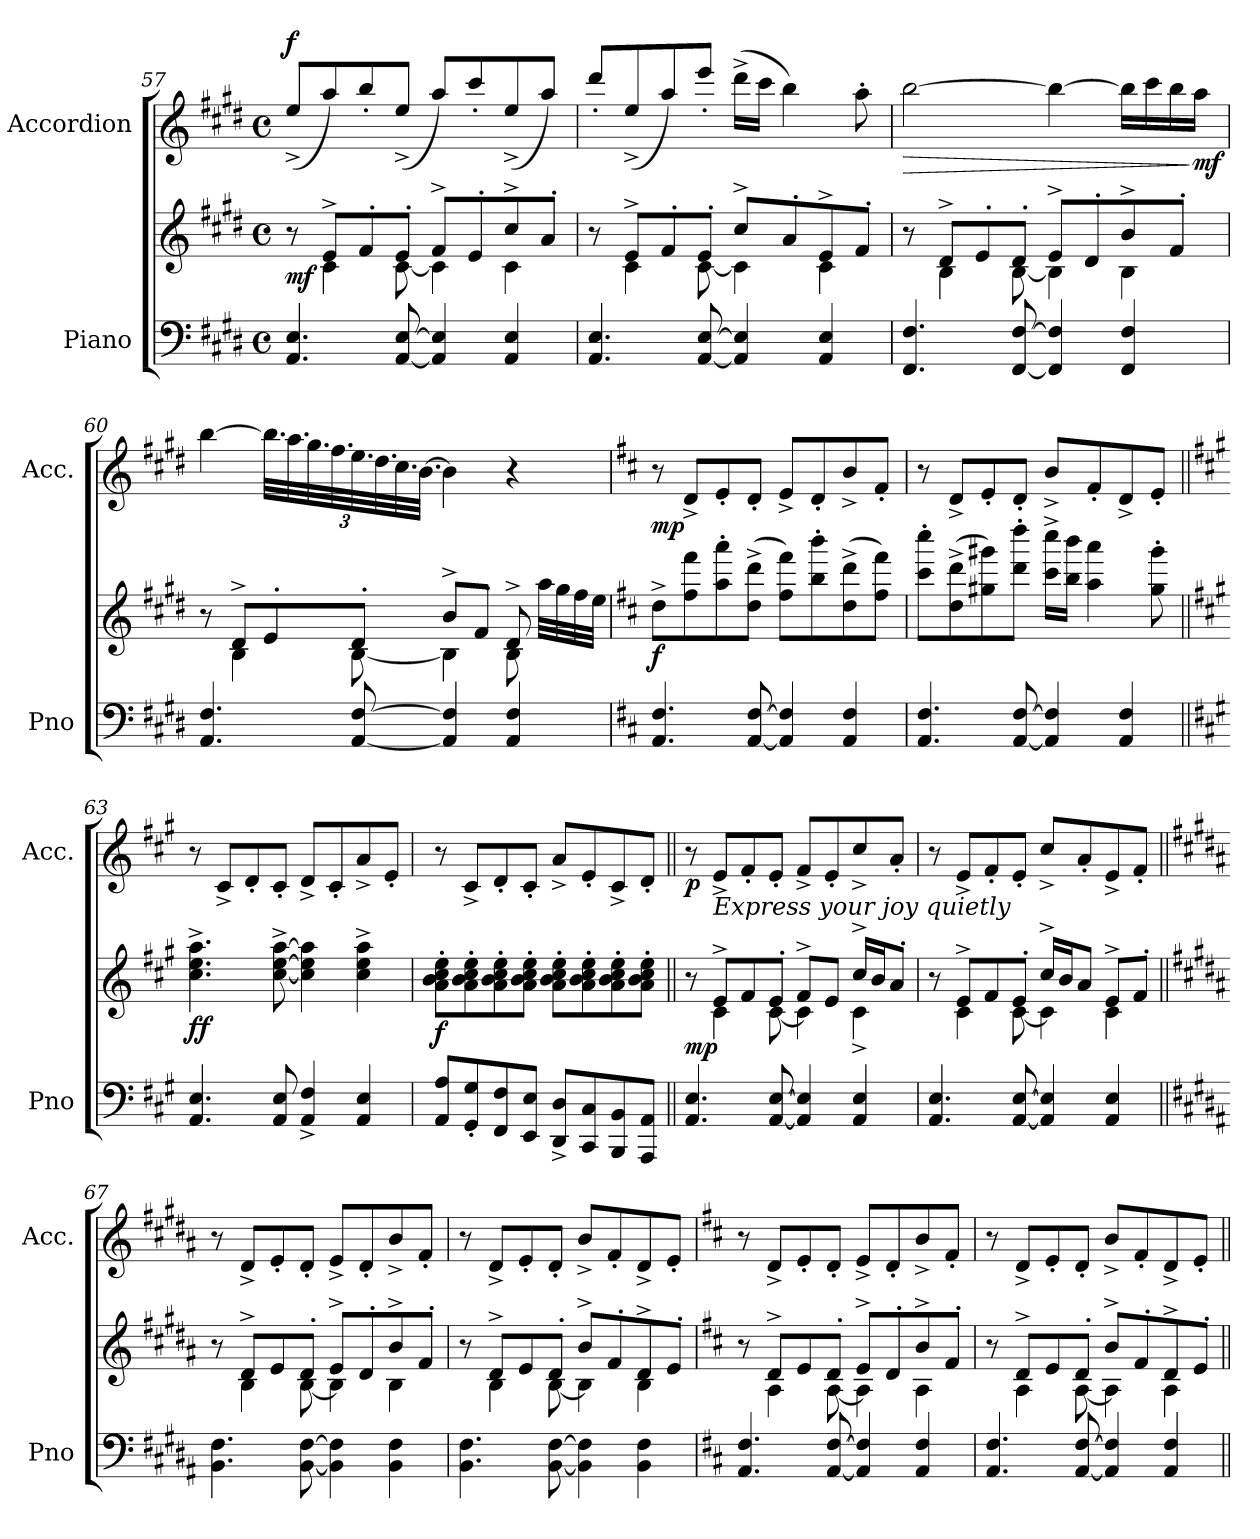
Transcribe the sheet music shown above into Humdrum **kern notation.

**kern	**kern	**dynam	**kern	**dynam
*part2	*part2	*part2	*part1	*part1
*staff3	*staff2	*staff2/3	*staff1	*staff1
*I"Piano	*	*	*I"Accordion	*
*I'Pno	*	*	*I'Acc.	*
*clefF4	*clefG2	*	*clefG2	*
*k[f#c#g#d#]	*k[f#c#g#d#]	*	*k[f#c#g#d#]	*
*M4/4	*M4/4	*	*M4/4	*
*met(c)	*met(c)	*	*met(c)	*
=57	=57	=57	=57	=57
*	*^	*	*	*
!	!	!	!LO:DY:b	!	!LO:DY:a
4.AA/ 4.E/	8r	8ryy	mf	(<8ee^/L	f
.	8e^/L	4c#\	.	8aa/)	.
.	8f#'/	.	.	8bb'/	.
[8AA/ [8E/	8e'/J	[8c#\	.	(<8ee^/J	.
4AA/] 4E/]	8f#^/L	4c#\]	.	8aa/L)	.
.	8e'/	.	.	8ccc#'/	.
4AA/ 4E/	8cc#^/	4c#\	.	(<8ee^/	.
.	8a'/J	.	.	8aa/J)	.
=58	=58	=58	=58	=58	=58
4.AA/ 4.E/	8r	8ryy	.	8ddd#'/L	.
.	8e^/L	4c#\	.	(<8ee^/	.
.	8f#'/	.	.	8aa/)	.
[8AA/ [8E/	8e'/J	[8c#\	.	8eee'/J	.
4AA/] 4E/]	8cc#^/L	4c#\]	.	(>16ddd#^\LL	.
.	.	.	.	16ccc#\JJ	.
.	8a'/	.	.	4bb\)	.
4AA/ 4E/	8e^/	4c#\	.	.	.
.	8f#'/J	.	.	8aa'\	.
=59	=59	=59	=59	=59	=59
!	!	!	!	!	!LO:HP:b
4.FF#/ 4.F#/	8r	8ryy	.	[2bb\	>
.	8d#^/L	4B\	.	.	.
.	8e'/	.	.	.	.
[8FF#/ [8F#/	8d#'/J	[8B\	.	.	.
4FF#/] 4F#/]	8e^/L	4B\]	.	4bb\_	.
.	8d#'/	.	.	.	.
4FF#/ 4F#/	8b^/	4B\	.	16bb\LL]	.
.	.	.	.	16ccc#\	.
.	8f#'/J	.	.	16bb\	.
!	!	!	!	!	!LO:DY:n=1:b
.	.	.	.	16aa\JJ	] mf
!!LO:PB:g=z
=60	=60	=60	=60	=60	=60
4.AA/ 4.F#/	8r	8ryy	.	[4bb\	.
.	8d#^/L	4B\	.	.	.
*	*	*	*	*Xbrackettup	*
.	8e'/	.	.	48.bb\LLL]	.
.	.	.	.	48.aa\	.
.	.	.	.	48.gg#\	.
.	.	.	.	48.ff#\	.
[8AA/ [8F#/	8d#'/J	[8B\	.	48.ee\	.
.	.	.	.	48.dd#\	.
.	.	.	.	48.cc#\	.
.	.	.	.	[48.b\JJJ	.
4AA/] 4F#/]	8b^/L	4B\]	.	4b\]	.
.	8f#'/J	.	.	.	.
4AA/ 4F#/	8d#^/	8B\	.	4r	.
.	32aa\LLL	8ryy	.	.	.
.	32gg#\	.	.	.	.
.	32ff#\	.	.	.	.
.	32ee\JJJ	.	.	.	.
*	*v	*v	*	*	*
=61	=61	=61	=61	=61
*k[f#c#]	*k[f#c#]	*	*k[f#c#]	*
!	!	!LO:DY:b	!	!LO:DY:b
4.AA/ 4.F#/	8dd^\L	f	8r	mp
.	8ff#\ 8fff#\	.	8d^/L	.
.	8aa\' 8aaa\'	.	8e'/	.
[8AA/ [8F#/	(>8dd\^ 8ddd\^J	.	8d'/J	.
4AA/] 4F#/]	8ff#\ 8fff#\L)	.	8e^/L	.
.	8bb\' 8bbb\'	.	8d'/	.
4AA/ 4F#/	(>8dd\^ 8ddd\^	.	8b^/	.
.	8ff#\ 8fff#\J)	.	8f#'/J	.
=62	=62	=62	=62	=62
4.AA/ 4.F#/	8ccc#\' 8cccc#\'L	.	8r	.
.	(>8dd\^ 8ddd\^	.	8d^/L	.
.	8gg#X\ 8ggg#X\)	.	8e'/	.
[8AA/ [8F#/	8ddd\' 8dddd\'J	.	8d'/J	.
4AA/] 4F#/]	16ccc#\^ 16cccc#\^LL	.	8b^/L	.
.	16bb\ 16bbb\JJ	.	.	.
.	4aa\ 4aaa\	.	8f#'/	.
4AA/ 4F#/	.	.	8d^/	.
.	8gg#\' 8ggg#\'	.	8e'/J	.
!!LO:LB:g=z
=63||	=63||	=63||	=63||	=63||
*k[f#c#g#]	*k[f#c#g#]	*	*k[f#c#g#]	*
!	!	!LO:DY:b	!	!
4.AA/ 4.E/	4.cc#\^ 4.ee\^ 4.aa\^	ff	8r	.
.	.	.	8c#^/L	.
.	.	.	8d'/	.
8AA/ 8E/	[8cc#\^ [8ee\^ [8aa\^	.	8c#'/J	.
4AA/^ 4F#/^	4cc#\] 4ee\] 4aa\]	.	8d^/L	.
.	.	.	8c#'/	.
4AA/ 4E/	4cc#\^ 4ee\^ 4aa\^	.	8a^/	.
.	.	.	8e'/J	.
=64	=64	=64	=64	=64
!	!	!LO:DY:b	!	!
8AA/ 8A/L	8a\' 8b\' 8cc#\' 8ee\'L	f	8r	.
8GG#/' 8G#/'	8a\' 8b\' 8cc#\' 8ee\'	.	8c#^/L	.
8FF#/ 8F#/	8a\' 8b\' 8cc#\' 8ee\'	.	8d'/	.
8EE/ 8E/J	8a\' 8b\' 8cc#\' 8ee\'J	.	8c#'/J	.
8DD/^ 8D/^L	8a\' 8b\' 8cc#\' 8ee\'L	.	8a^/L	.
8CC#/ 8C#/	8a\' 8b\' 8cc#\' 8ee\'	.	8e'/	.
8BBB/ 8BB/	8a\' 8b\' 8cc#\' 8ee\'	.	8c#^/	.
8AAA/ 8AA/J	8a\' 8b\' 8cc#\' 8ee\'J	.	8d'/J	.
=65||	=65||	=65||	=65||	=65||
*	*^	*	*	*
!	!	!	!LO:DY:b	!	!LO:DY:b
4.AA/ 4.E/	8r	8ryy	mp	8r	p
!	!	!	!	!LO:TX:b:i:t=Express your joy quietly	!
.	8e^/L	4c#\	.	8e^/L	.
.	8f#/	.	.	8f#'/	.
[8AA/ [8E/	8e'/J	[8c#\	.	8e'/J	.
4AA/] 4E/]	8f#^/L	4c#\]	.	8f#^/L	.
.	8e/J	.	.	8e'/	.
4AA/ 4E/	16cc#^/LL	4c#^\	.	8cc#^/	.
.	16b/J	.	.	.	.
.	8a'/J	.	.	8a'/J	.
=66	=66	=66	=66	=66	=66
4.AA/ 4.E/	8r	8ryy	.	8r	.
.	8e^/L	4c#\	.	8e^/L	.
.	8f#/	.	.	8f#'/	.
[8AA/ [8E/	8e'/J	[8c#\	.	8e'/J	.
4AA/] 4E/]	16cc#^/LL	4c#\]	.	8cc#^/L	.
.	16b/J	.	.	.	.
.	8a/J	.	.	8a'/	.
4AA/ 4E/	8e^/L	4c#\	.	8e^/	.
.	8f#'/J	.	.	8f#'/J	.
!!LO:LB:g=z
=67||	=67||	=67||	=67||	=67||	=67||
*k[f#c#g#d#a#]	*k[f#c#g#d#a#]	*	*	*k[f#c#g#d#a#]	*
4.BB\ 4.F#\	8r	8ryy	.	8r	.
.	8d#^/L	4B\	.	8d#^/L	.
.	8e/	.	.	8e'/	.
[8BB\ [8F#\	8d#'/J	[8B\	.	8d#'/J	.
4BB\] 4F#\]	8e^/L	4B\]	.	8e^/L	.
.	8d#'/	.	.	8d#'/	.
4BB\ 4F#\	8b^/	4B\	.	8b^/	.
.	8f#'/J	.	.	8f#'/J	.
=68	=68	=68	=68	=68	=68
4.BB\ 4.F#\	8r	8ryy	.	8r	.
.	8d#^/L	4B\	.	8d#^/L	.
.	8e/	.	.	8e'/	.
[8BB\ [8F#\	8d#'/J	[8B\	.	8d#'/J	.
4BB\] 4F#\]	8b^/L	4B\]	.	8b^/L	.
.	8f#'/	.	.	8f#'/	.
4BB\ 4F#\	8d#^/	4B\	.	8d#^/	.
.	8e'/J	.	.	8e'/J	.
=69	=69	=69	=69	=69	=69
*k[f#c#]	*k[f#c#]	*	*	*k[f#c#]	*
4.AA/ 4.F#/	8r	8ryy	.	8r	.
.	8d^/L	4A\	.	8d^/L	.
.	8e/	.	.	8e'/	.
[8AA/ [8F#/	8d'/J	[8A\	.	8d'/J	.
4AA/] 4F#/]	8e^/L	4A\]	.	8e^/L	.
.	8d'/	.	.	8d'/	.
4AA/ 4F#/	8b^/	4A\	.	8b^/	.
.	8f#'/J	.	.	8f#'/J	.
=70	=70	=70	=70	=70	=70
4.AA/ 4.F#/	8r	8ryy	.	8r	.
.	8d^/L	4A\	.	8d^/L	.
.	8e/	.	.	8e'/	.
[8AA/ [8F#/	8d'/J	[8A\	.	8d'/J	.
4AA/] 4F#/]	8b^/L	4A\]	.	8b^/L	.
.	8f#'/	.	.	8f#'/	.
4AA/ 4F#/	8d^/	4A\	.	8d^/	.
.	8e'/J	.	.	8e'/J	.
*	*v	*v	*	*	*
=||	=||	=||	=||	=||
*-	*-	*-	*-	*-
